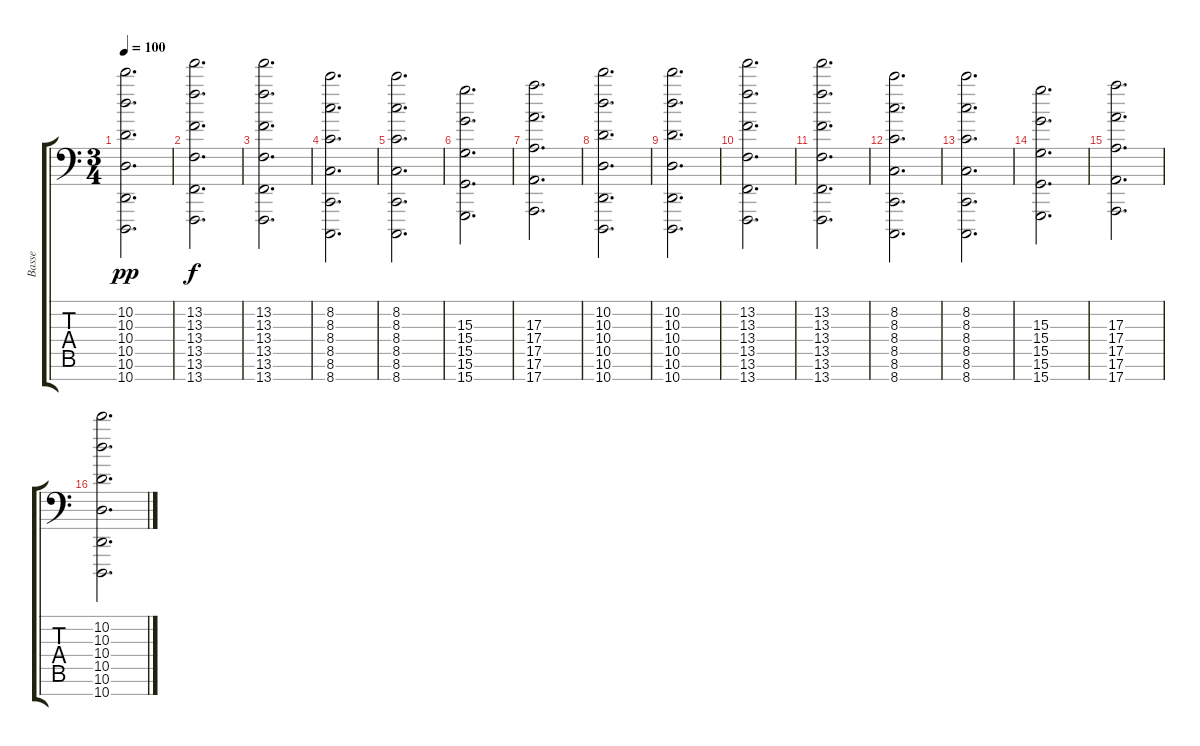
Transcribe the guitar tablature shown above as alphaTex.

\track ("Basse" "Basse") {instrument brightacousticpiano}
\staff {score tabs}
\tuning (E-1 E5 E4 E3 E2 E1 E0) {hide}
\ts (3 4)
\tempo 100
\clef f4
\ks c
(10.2 10.3 10.4 10.5 10.6 10.7).2{d dy pp instrument brightacousticpiano} |
(13.2 13.3 13.4 13.5 13.6 13.7).2{d dy f} |
(13.2 13.3 13.4 13.5 13.6 13.7).2{d} |
(8.2 8.3 8.4 8.5 8.6 8.7).2{d} |
(8.2 8.3 8.4 8.5 8.6 8.7).2{d} |
(15.3 15.4 15.5 15.6 15.7).2{d} |
(17.3 17.4 17.5 17.6 17.7).2{d} |
(10.2 10.3 10.4 10.5 10.6 10.7).2{d} |
(10.2 10.3 10.4 10.5 10.6 10.7).2{d} |
(13.2 13.3 13.4 13.5 13.6 13.7).2{d} |
(13.2 13.3 13.4 13.5 13.6 13.7).2{d} |
(8.2 8.3 8.4 8.5 8.6 8.7).2{d} |
(8.2 8.3 8.4 8.5 8.6 8.7).2{d} |
(15.3 15.4 15.5 15.6 15.7).2{d} |
(17.3 17.4 17.5 17.6 17.7).2{d} |
(10.2 10.3 10.4 10.5 10.6 10.7).2{d}
